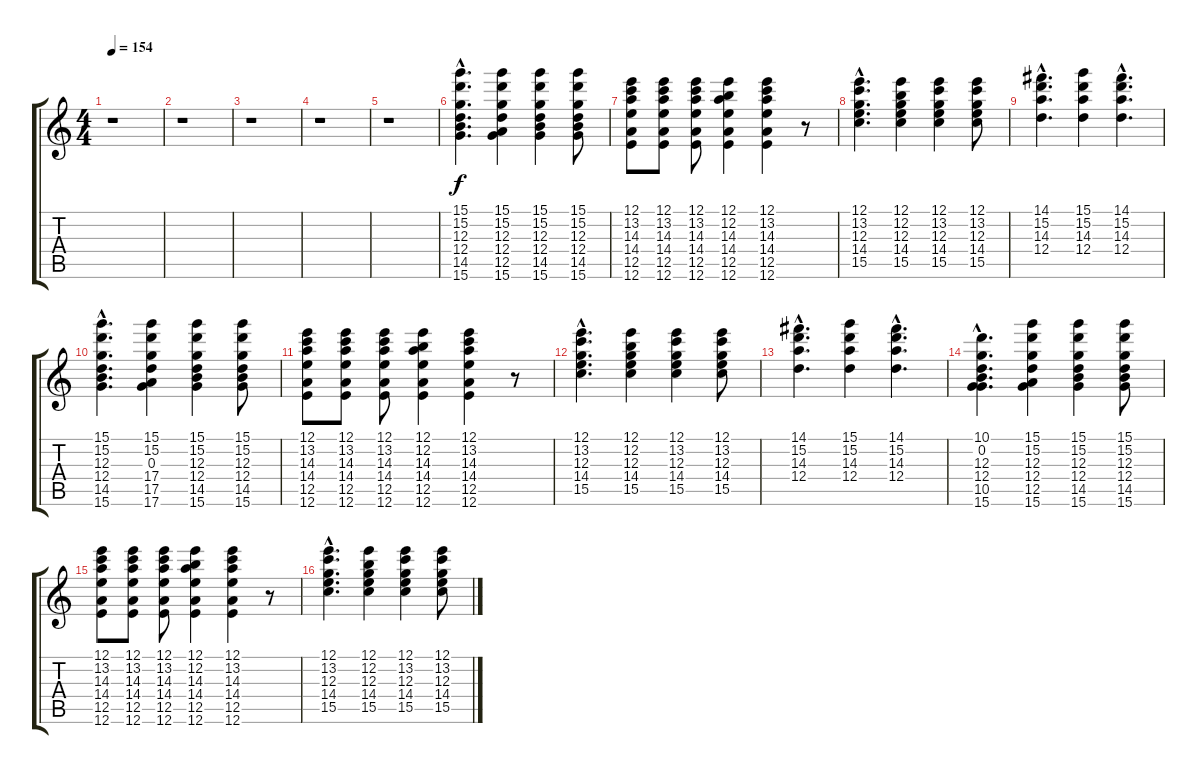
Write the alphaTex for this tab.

\track "" {instrument acousticguitarsteel}
\staff {score tabs}
\tuning (E4 B3 G3 D3 A2 E2) {hide}
\ts (4 4)
\tempo 154
\clef g2
\ks c
r.1{dy f} |
r.1 |
r.1 |
r.1 |
r.1 |
(15.1{hac} 15.2{hac} 12.3{hac} 12.4{hac} 14.5{hac} 15.6{hac}).4{d} (15.1 15.2 12.3 12.4 12.5 15.6).4 (15.1 15.2 12.3 12.4 14.5 15.6).4 (15.1 15.2 12.3 12.4 14.5 15.6).8 |
(12.1 13.2 14.3 14.4 12.5 12.6).8 (12.1 13.2 14.3 14.4 12.5 12.6).8 (12.1 13.2 14.3 14.4 12.5 12.6).8 (12.1 12.2 14.3 14.4 12.5 12.6).4 (12.1 13.2 14.3 14.4 12.5 12.6).4 r.8 |
(12.1{hac} 13.2{hac} 12.3{hac} 14.4{hac} 15.5{hac}).4{d} (12.1 12.2 12.3 14.4 15.5).4 (12.1 13.2 12.3 14.4 15.5).4 (12.1 13.2 12.3 14.4 15.5).8 |
(14.1{hac} 15.2{hac} 14.3{hac} 12.4{hac}).4{d} (15.1 15.2 14.3 12.4).4 (14.1{hac} 15.2{hac} 14.3{hac} 12.4{hac}).4{d} |
(15.1{hac} 15.2{hac} 12.3{hac} 12.4{hac} 14.5{hac} 15.6{hac}).4{d} (15.1 15.2 0.3 17.4 17.5 17.6).4 (15.1 15.2 12.3 12.4 14.5 15.6).4 (15.1 15.2 12.3 12.4 14.5 15.6).8 |
(12.1 13.2 14.3 14.4 12.5 12.6).8 (12.1 13.2 14.3 14.4 12.5 12.6).8 (12.1 13.2 14.3 14.4 12.5 12.6).8 (12.1 12.2 14.3 14.4 12.5 12.6).4 (12.1 13.2 14.3 14.4 12.5 12.6).4 r.8 |
(12.1{hac} 13.2{hac} 12.3{hac} 14.4{hac} 15.5{hac}).4{d} (12.1 12.2 12.3 14.4 15.5).4 (12.1 13.2 12.3 14.4 15.5).4 (12.1 13.2 12.3 14.4 15.5).8 |
(14.1{hac} 15.2{hac} 14.3{hac} 12.4{hac}).4{d} (15.1 15.2 14.3 12.4).4 (14.1{hac} 15.2{hac} 14.3{hac} 12.4{hac}).4{d} |
(10.1{hac} 0.2{hac} 12.3{hac} 12.4{hac} 10.5{hac} 15.6{hac}).4{d} (15.1 15.2 12.3 12.4 12.5 15.6).4 (15.1 15.2 12.3 12.4 14.5 15.6).4 (15.1 15.2 12.3 12.4 14.5 15.6).8 |
(12.1 13.2 14.3 14.4 12.5 12.6).8 (12.1 13.2 14.3 14.4 12.5 12.6).8 (12.1 13.2 14.3 14.4 12.5 12.6).8 (12.1 12.2 14.3 14.4 12.5 12.6).4 (12.1 13.2 14.3 14.4 12.5 12.6).4 r.8 |
(12.1{hac} 13.2{hac} 12.3{hac} 14.4{hac} 15.5{hac}).4{d} (12.1 12.2 12.3 14.4 15.5).4 (12.1 13.2 12.3 14.4 15.5).4 (12.1 13.2 12.3 14.4 15.5).8
